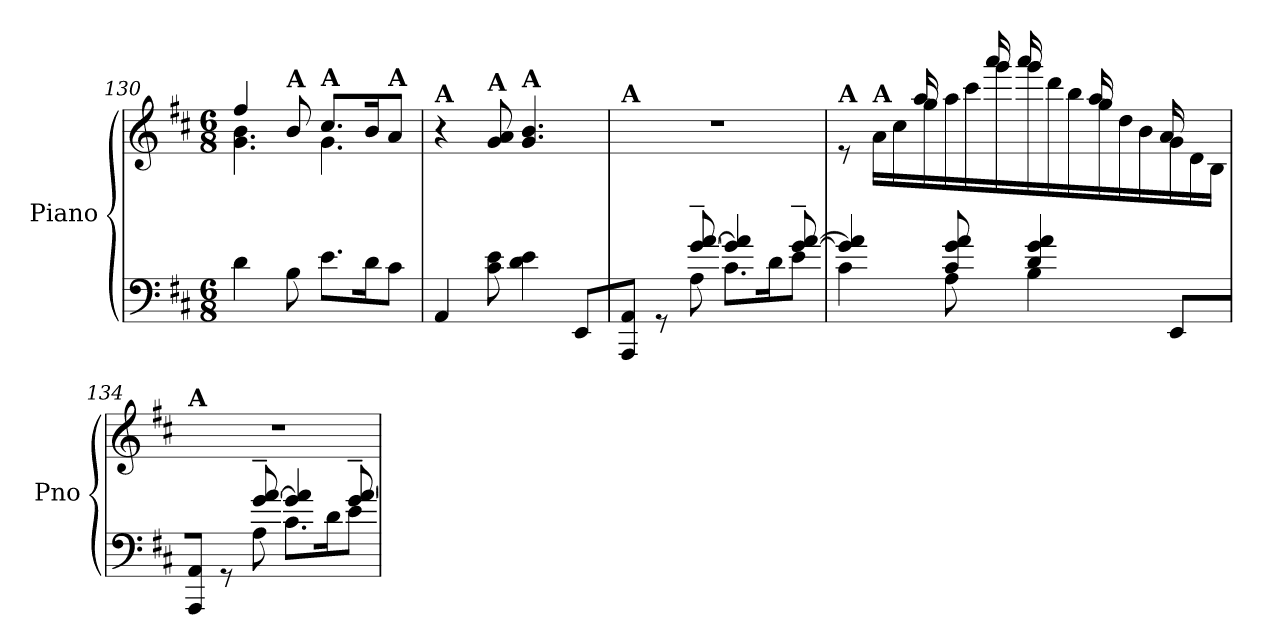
**kern	**kern
*part1	*part1
*staff2	*staff1
*I"Piano	*
*I'Pno	*
*clefF4	*clefG2
*k[f#c#]	*k[f#c#]
*M6/8	*M6/8
=130	=130
*	*^
4d\	4ff#/	4.g\ 4.b\
!	!LO:TX:a:B:t=A	!
8B\	8b/	.
!	!LO:TX:a:B:t=A	!
8.e\L	8.cc#/L	4.g\
16d\K	16b/K	.
!	!LO:TX:a:B:t=A	!
8c#\J	8a/J	.
*	*v	*v
!!LO:LB:g=z
=131	=131
!	!LO:TX:a:B:t=A
4AA/	4r
!	!LO:TX:a:B:t=A
8c#\ 8e\	8g/ 8a/
!	!LO:TX:a:B:t=A
4d\ 4e\	4.g/ 4.b/
8EE/L	.
=132	=132
*^	*
!	!	!LO:TX:a:B:t=A
8AAA/ 8AA/J	4ryy	2.r
8rGG	.	.
[8g/~ [8a/~	8A\	.
4g/] 4a/]	8.c#\L	.
.	16d\K	.
[8g/~ [8a/~	8e\J	.
=133	=133	=133
*	*	*^
!	!	!LO:TX:a:B:t=A	!
4g/] 4a/]	4c#\	8re	8ryy
*	*	*Xtuplet	*
!	!	!LO:TX:a:B:t=A	!
.	.	24a\LL	12ryy
.	.	24cc#\	.
.	.	24gg\	24aa/
8c#/ 8g/ 8a/	8A\	24aa\	12ryy
.	.	24ccc#\	.
.	.	24ggg\	24aaa/
4d/ 4g/ 4a/	4B\	24ggg\	24aaa/
.	.	24ddd\	12ryy
.	.	24bb\	.
.	.	24gg\	24aa/
.	.	24dd\	12ryy
.	.	24b\	.
8EE/L	8ryy	24g\	24a/
.	.	24d\	12ryy
.	.	24B\JJ	.
*	*	*v	*v
=134	=134	=134
!	!	!LO:TX:a:B:t=A
8AAA/ 8AA/J	4ryy	2.r
8rGG	.	.
[8g/~ [8a/~	8A\	.
4g/] 4a/]	8.c#\L	.
.	16d\K	.
[8g/~ [8a/~	8e\J	.
*v	*v	*
=	=
*-	*-
